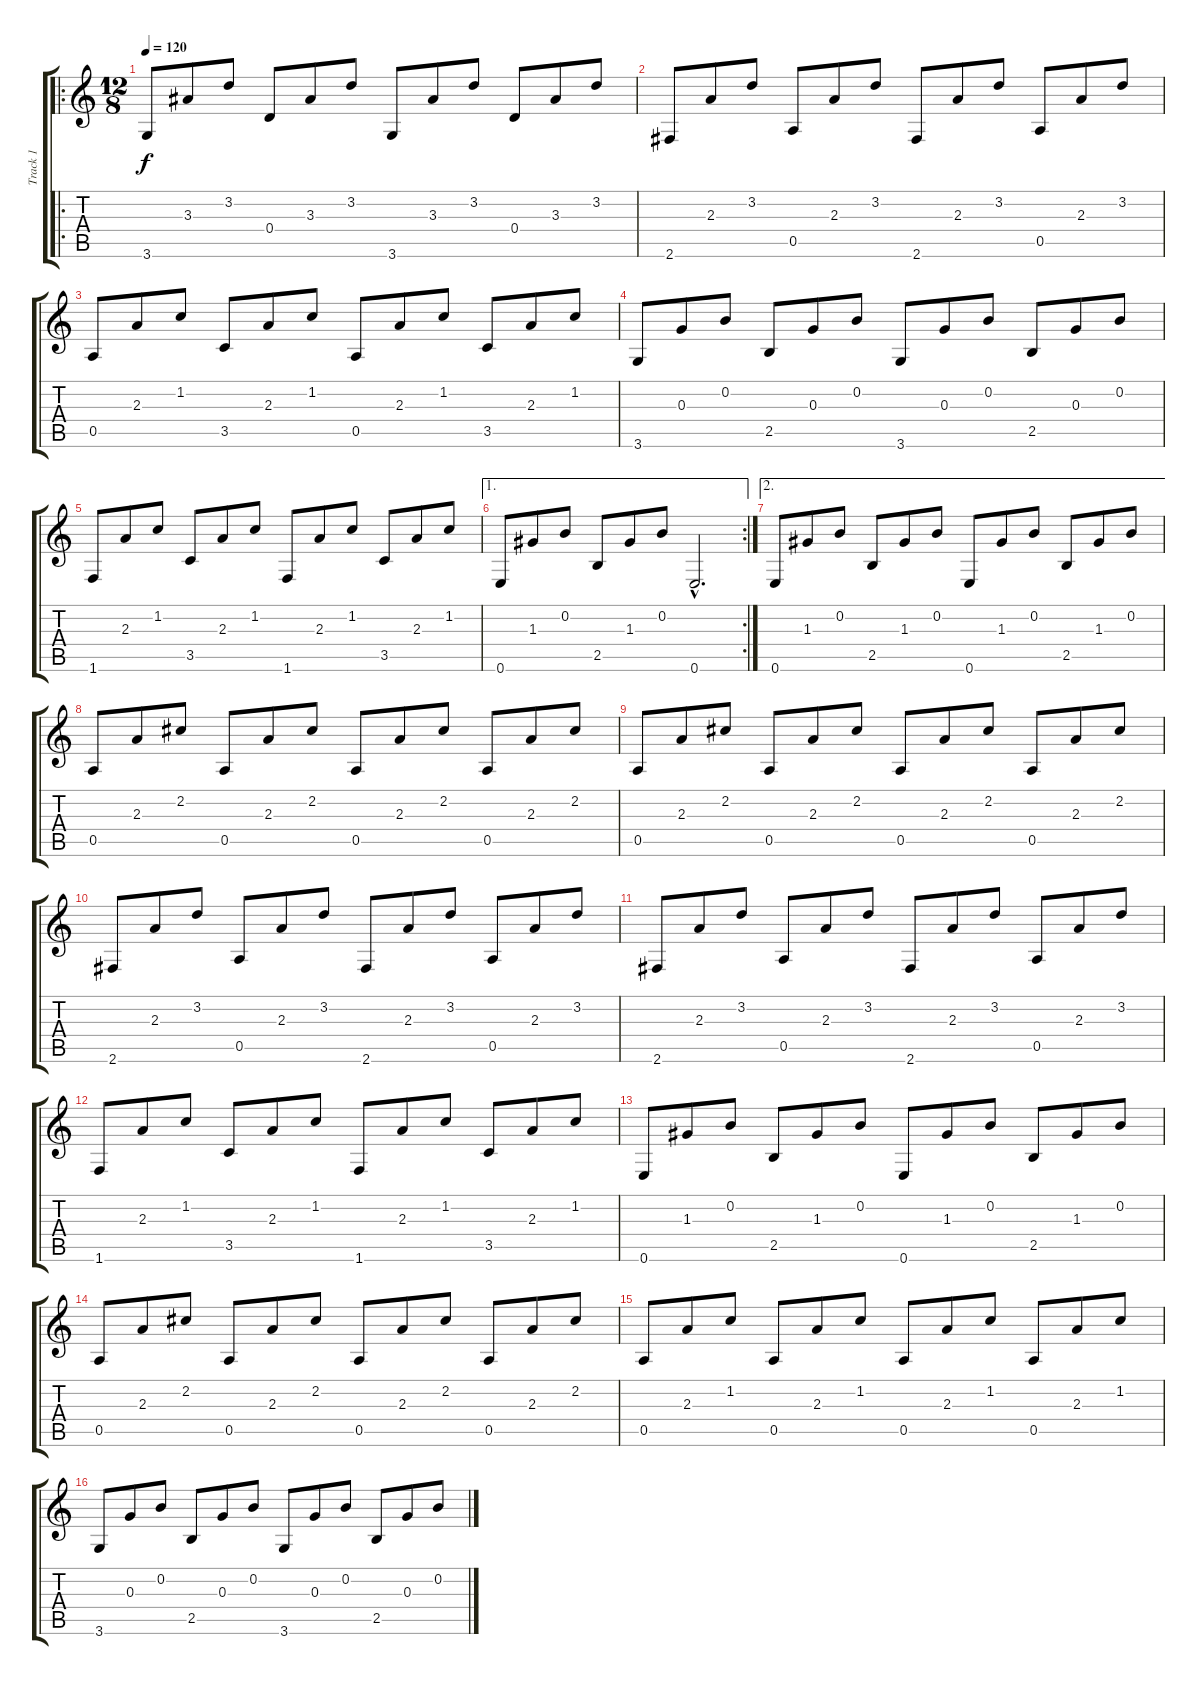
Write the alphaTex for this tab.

\track ("Track 1" "Track 1") {instrument acousticguitarsteel}
\staff {score tabs}
\tuning (E4 B3 G3 D3 A2 E2) {hide}
\ro
\ts (12 8)
\tempo 120
\clef g2
\ks c
3.6.8{dy f instrument acousticguitarsteel} 3.3.8 3.2.8 0.4.8 3.3.8 3.2.8 3.6.8 3.3.8 3.2.8 0.4.8 3.3.8 3.2.8 |
2.6.8 2.3.8 3.2.8 0.5.8 2.3.8 3.2.8 2.6.8 2.3.8 3.2.8 0.5.8 2.3.8 3.2.8 |
0.5.8 2.3.8 1.2.8 3.5.8 2.3.8 1.2.8 0.5.8 2.3.8 1.2.8 3.5.8 2.3.8 1.2.8 |
3.6.8 0.3.8 0.2.8 2.5.8 0.3.8 0.2.8 3.6.8 0.3.8 0.2.8 2.5.8 0.3.8 0.2.8 |
1.6.8 2.3.8 1.2.8 3.5.8 2.3.8 1.2.8 1.6.8 2.3.8 1.2.8 3.5.8 2.3.8 1.2.8 |
\ae 1
\rc 2
0.6.8 1.3.8 0.2.8 2.5.8 1.3.8 0.2.8 0.6{hac}.2{d} |
\ae 2
0.6.8 1.3.8 0.2.8 2.5.8 1.3.8 0.2.8 0.6.8 1.3.8 0.2.8 2.5.8 1.3.8 0.2.8 |
0.5.8 2.3.8 2.2.8 0.5.8 2.3.8 2.2.8 0.5.8 2.3.8 2.2.8 0.5.8 2.3.8 2.2.8 |
0.5.8 2.3.8 2.2.8 0.5.8 2.3.8 2.2.8 0.5.8 2.3.8 2.2.8 0.5.8 2.3.8 2.2.8 |
2.6.8 2.3.8 3.2.8 0.5.8 2.3.8 3.2.8 2.6.8 2.3.8 3.2.8 0.5.8 2.3.8 3.2.8 |
2.6.8 2.3.8 3.2.8 0.5.8 2.3.8 3.2.8 2.6.8 2.3.8 3.2.8 0.5.8 2.3.8 3.2.8 |
1.6.8 2.3.8 1.2.8 3.5.8 2.3.8 1.2.8 1.6.8 2.3.8 1.2.8 3.5.8 2.3.8 1.2.8 |
0.6.8 1.3.8 0.2.8 2.5.8 1.3.8 0.2.8 0.6.8 1.3.8 0.2.8 2.5.8 1.3.8 0.2.8 |
0.5.8 2.3.8 2.2.8 0.5.8 2.3.8 2.2.8 0.5.8 2.3.8 2.2.8 0.5.8 2.3.8 2.2.8 |
0.5.8 2.3.8 1.2.8 0.5.8 2.3.8 1.2.8 0.5.8 2.3.8 1.2.8 0.5.8 2.3.8 1.2.8 |
3.6.8 0.3.8 0.2.8 2.5.8 0.3.8 0.2.8 3.6.8 0.3.8 0.2.8 2.5.8 0.3.8 0.2.8
